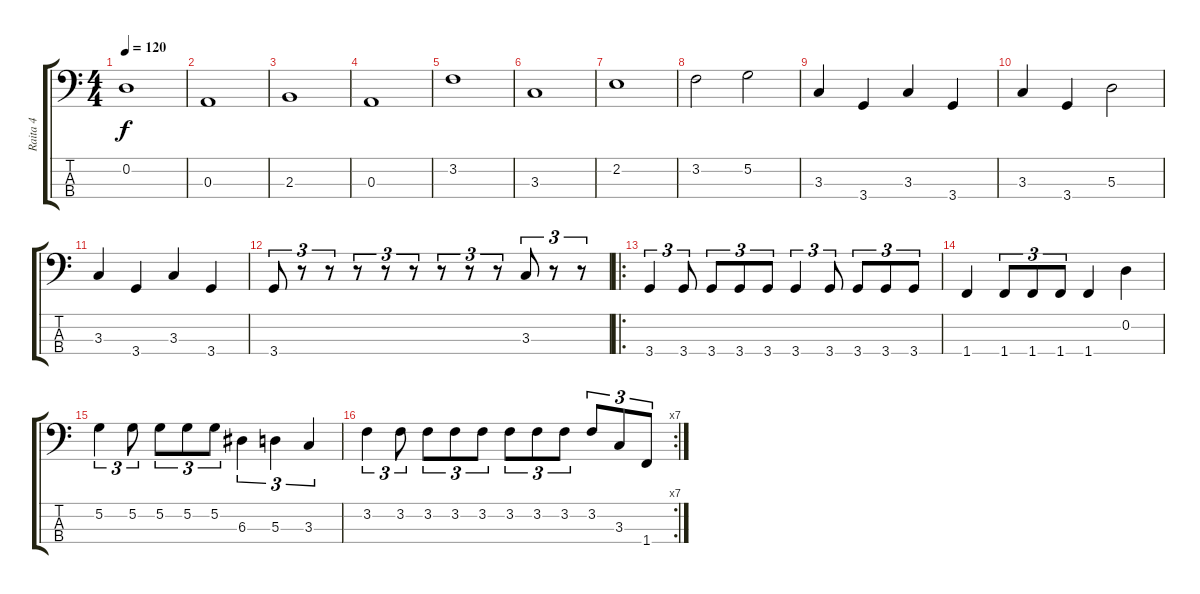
\track ("Raita 4" "Raita 4") {instrument electricbassfinger}
\staff {score tabs}
\tuning (G2 D2 A1 E1) {hide}
\ts (4 4)
\tempo 120
\clef f4
\ks c
0.2.1{dy f} |
0.3.1 |
2.3.1 |
0.3.1 |
3.2.1 |
3.3.1 |
2.2.1 |
3.2.2 5.2.2 |
3.3.4 3.4.4 3.3.4 3.4.4 |
3.3.4 3.4.4 5.3.2 |
3.3.4 3.4.4 3.3.4 3.4.4 |
3.4.8{tu (3 2)} r.8{tu (3 2)} r.8{tu (3 2)} r.8{tu (3 2)} r.8{tu (3 2)} r.8{tu (3 2)} r.8{tu (3 2)} r.8{tu (3 2)} r.8{tu (3 2)} 3.3.8{tu (3 2)} r.8{tu (3 2)} r.8{tu (3 2)} |
\ro
3.4.4{tu (3 2)} 3.4.8{tu (3 2)} 3.4.8{tu (3 2)} 3.4.8{tu (3 2)} 3.4.8{tu (3 2)} 3.4.4{tu (3 2)} 3.4.8{tu (3 2)} 3.4.8{tu (3 2)} 3.4.8{tu (3 2)} 3.4.8{tu (3 2)} |
1.4.4 1.4.8{tu (3 2)} 1.4.8{tu (3 2)} 1.4.8{tu (3 2)} 1.4.4 0.2.4 |
5.2.4{tu (3 2)} 5.2.8{tu (3 2)} 5.2.8{tu (3 2)} 5.2.8{tu (3 2)} 5.2.8{tu (3 2)} 6.3.4{tu (3 2)} 5.3.4{tu (3 2)} 3.3.4{tu (3 2)} |
\rc 7
3.2.4{tu (3 2)} 3.2.8{tu (3 2)} 3.2.8{tu (3 2)} 3.2.8{tu (3 2)} 3.2.8{tu (3 2)} 3.2.8{tu (3 2)} 3.2.8{tu (3 2)} 3.2.8{tu (3 2)} 3.2.8{tu (3 2)} 3.3.8{tu (3 2)} 1.4.8{tu (3 2)}
